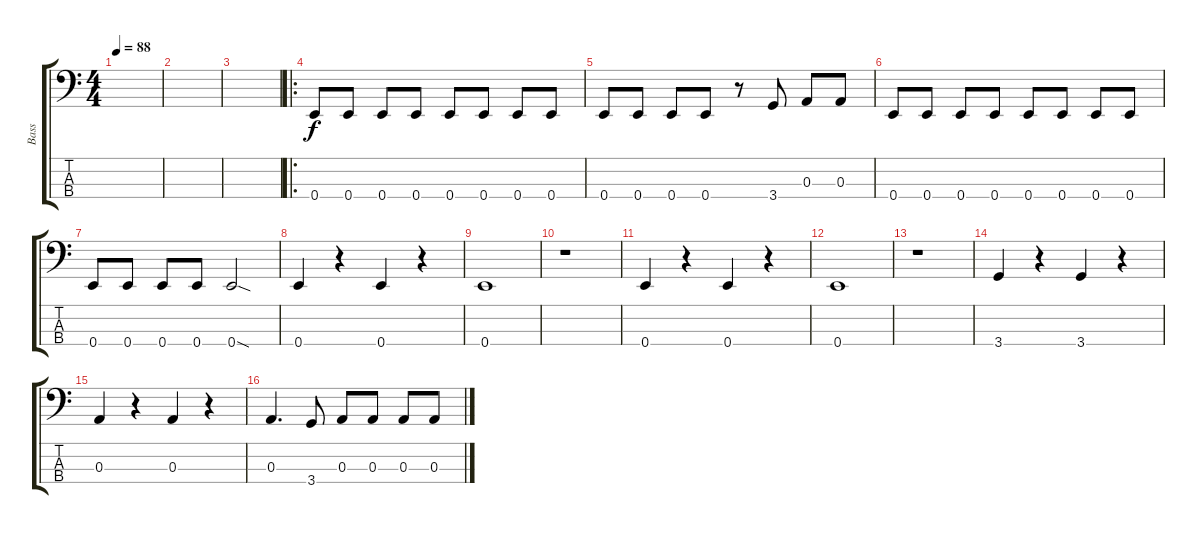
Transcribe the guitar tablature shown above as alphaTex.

\track ("Bass" "Bass") {instrument electricbassfinger}
\staff {score tabs}
\tuning (G2 D2 A1 E1) {hide}
\ts (4 4)
\tempo 88
\clef f4
\ks c
|
|
|
\ro
0.4.8 0.4.8 0.4.8 0.4.8 0.4.8 0.4.8 0.4.8 0.4.8 |
0.4.8 0.4.8 0.4.8 0.4.8 r.8 3.4.8 0.3.8 0.3.8 |
0.4.8 0.4.8 0.4.8 0.4.8 0.4.8 0.4.8 0.4.8 0.4.8 |
0.4.8 0.4.8 0.4.8 0.4.8 0.4{sod}.2 |
0.4.4 r.4 0.4.4 r.4 |
0.4.1 |
r.1 |
0.4.4 r.4 0.4.4 r.4 |
0.4.1 |
r.1 |
3.4.4 r.4 3.4.4 r.4 |
0.3.4 r.4 0.3.4 r.4 |
0.3.4{d} 3.4.8 0.3.8 0.3.8 0.3.8 0.3.8
